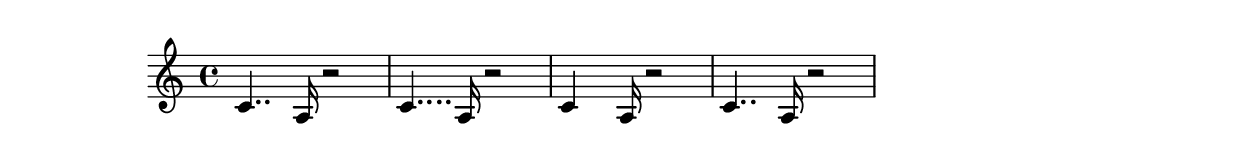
% DO NOT EDIT this file manually; it is automatically
% generated from Documentation/snippets/new
% Make any changes in Documentation/snippets/new/
% and then run scripts/auxiliar/makelsr.py
%
% This file is in the public domain.
%% Note: this file works from version 2.13.36
\version "2.13.36"
\header {
%% Translation of GIT committish: fa19277d20f8ab0397c560eb0e7b814bd804ecec

  texidoces = "
Este código muestra cómo cambiar la cantidad de puntillos de una nota.

"

  doctitlees = "Modificar el número de puntillos de una nota"


%% Translation of GIT committish: 190a067275167c6dc9dd0afef683d14d392b7033

  texidocfr = "Voici comment modifier le nombre de points d'augmentation
affectés à une note en particulier.

"
  doctitlefr = "Spécification du nombre de points d'augmentation d'une note"


  lsrtags = "rhythms,expressive-marks"
  texidoc = "This code demonstrates how to change the number of
augmentation dots on a single note."
  doctitle = "Changing the number of augmentation dots per note"
} % begin verbatim


\relative c' {
  c4.. a16 r2 |
  \override Dots #'dot-count = #4
  c4.. a16 r2 |
  \override Dots #'dot-count = #0
  c4.. a16 r2 |
  \revert Dots #'dot-count
  c4.. a16 r2 |
}
